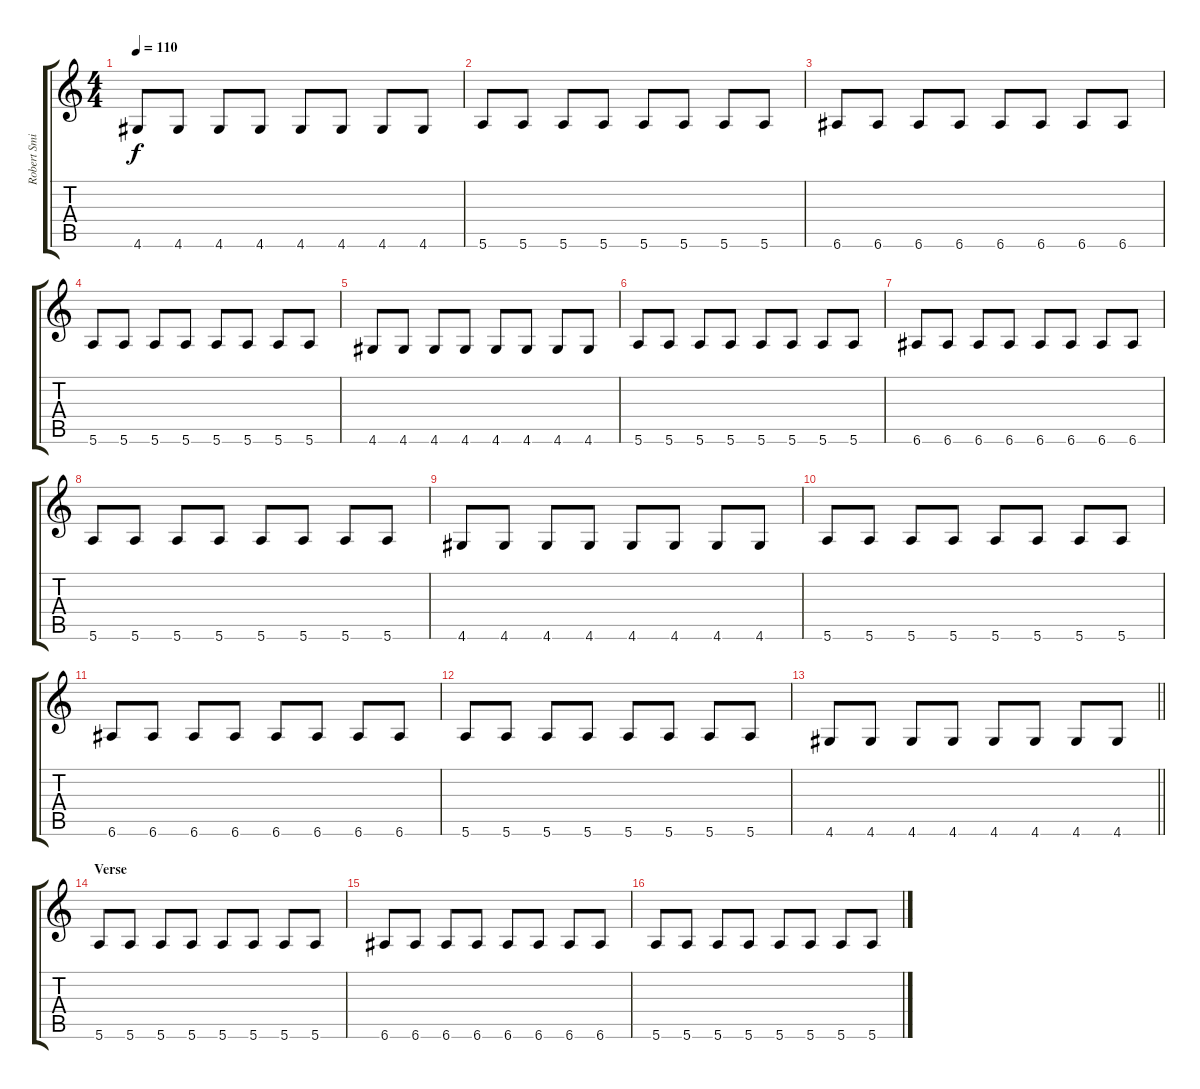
\track ("Robert Smith 1" "Robert Smi") {instrument electricguitarclean}
\staff {score tabs}
\tuning (E4 B3 G3 D3 A2 E2) {hide}
\ts (4 4)
\tempo 110
\clef g2
\ks c
4.6.8{dy f} 4.6.8 4.6.8 4.6.8 4.6.8 4.6.8 4.6.8 4.6.8 |
5.6.8 5.6.8 5.6.8 5.6.8 5.6.8 5.6.8 5.6.8 5.6.8 |
6.6.8 6.6.8 6.6.8 6.6.8 6.6.8 6.6.8 6.6.8 6.6.8 |
5.6.8 5.6.8 5.6.8 5.6.8 5.6.8 5.6.8 5.6.8 5.6.8 |
4.6.8 4.6.8 4.6.8 4.6.8 4.6.8 4.6.8 4.6.8 4.6.8 |
5.6.8 5.6.8 5.6.8 5.6.8 5.6.8 5.6.8 5.6.8 5.6.8 |
6.6.8 6.6.8 6.6.8 6.6.8 6.6.8 6.6.8 6.6.8 6.6.8 |
5.6.8 5.6.8 5.6.8 5.6.8 5.6.8 5.6.8 5.6.8 5.6.8 |
4.6.8 4.6.8 4.6.8 4.6.8 4.6.8 4.6.8 4.6.8 4.6.8 |
5.6.8 5.6.8 5.6.8 5.6.8 5.6.8 5.6.8 5.6.8 5.6.8 |
6.6.8 6.6.8 6.6.8 6.6.8 6.6.8 6.6.8 6.6.8 6.6.8 |
5.6.8 5.6.8 5.6.8 5.6.8 5.6.8 5.6.8 5.6.8 5.6.8 |
\barLineRight lightlight
4.6.8 4.6.8 4.6.8 4.6.8 4.6.8 4.6.8 4.6.8 4.6.8 |
\section ("" "Verse")
5.6.8 5.6.8 5.6.8 5.6.8 5.6.8 5.6.8 5.6.8 5.6.8 |
6.6.8 6.6.8 6.6.8 6.6.8 6.6.8 6.6.8 6.6.8 6.6.8 |
5.6.8 5.6.8 5.6.8 5.6.8 5.6.8 5.6.8 5.6.8 5.6.8
